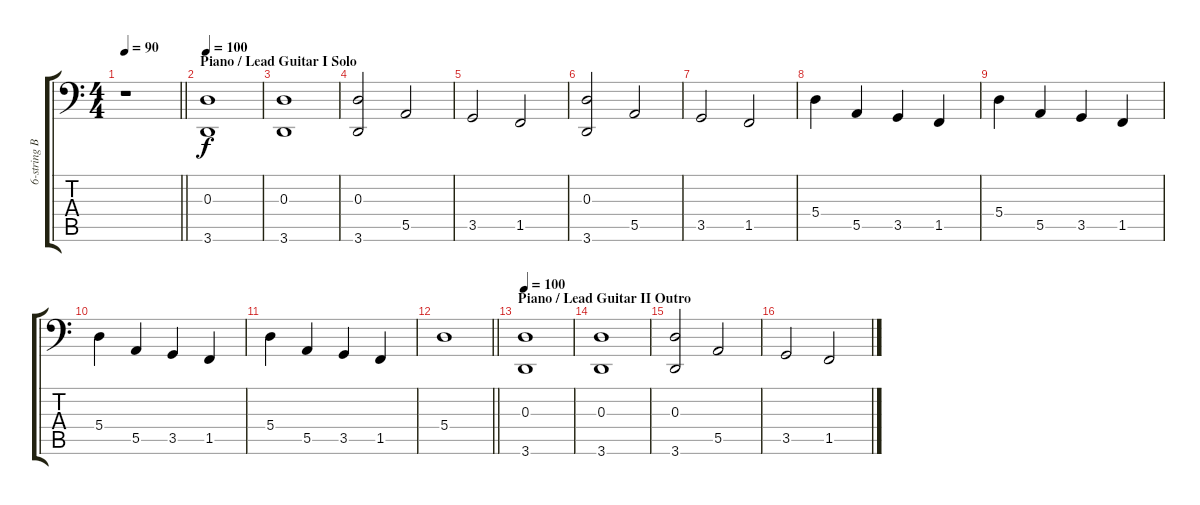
\track ("6-string Bass" "6-string B") {instrument electricbassfinger}
\staff {score tabs}
\tuning (C3 G2 D2 A1 E1 B0) {hide}
\ts (4 4)
\tempo 90
\clef f4
\barLineRight lightlight
\ks c
r.1{dy f} |
\section ("" "Piano / Lead Guitar I Solo")
\tempo 100
(0.3 3.6).1 |
(0.3 3.6).1 |
(0.3 3.6).2 5.5.2 |
3.5.2 1.5.2 |
(0.3 3.6).2 5.5.2 |
3.5.2 1.5.2 |
5.4.4 5.5.4 3.5.4 1.5.4 |
5.4.4 5.5.4 3.5.4 1.5.4 |
5.4.4 5.5.4 3.5.4 1.5.4 |
5.4.4 5.5.4 3.5.4 1.5.4 |
\barLineRight lightlight
5.4.1 |
\section ("" "Piano / Lead Guitar II Outro")
\tempo 100
(0.3 3.6).1 |
(0.3 3.6).1 |
(0.3 3.6).2 5.5.2 |
3.5.2 1.5.2
